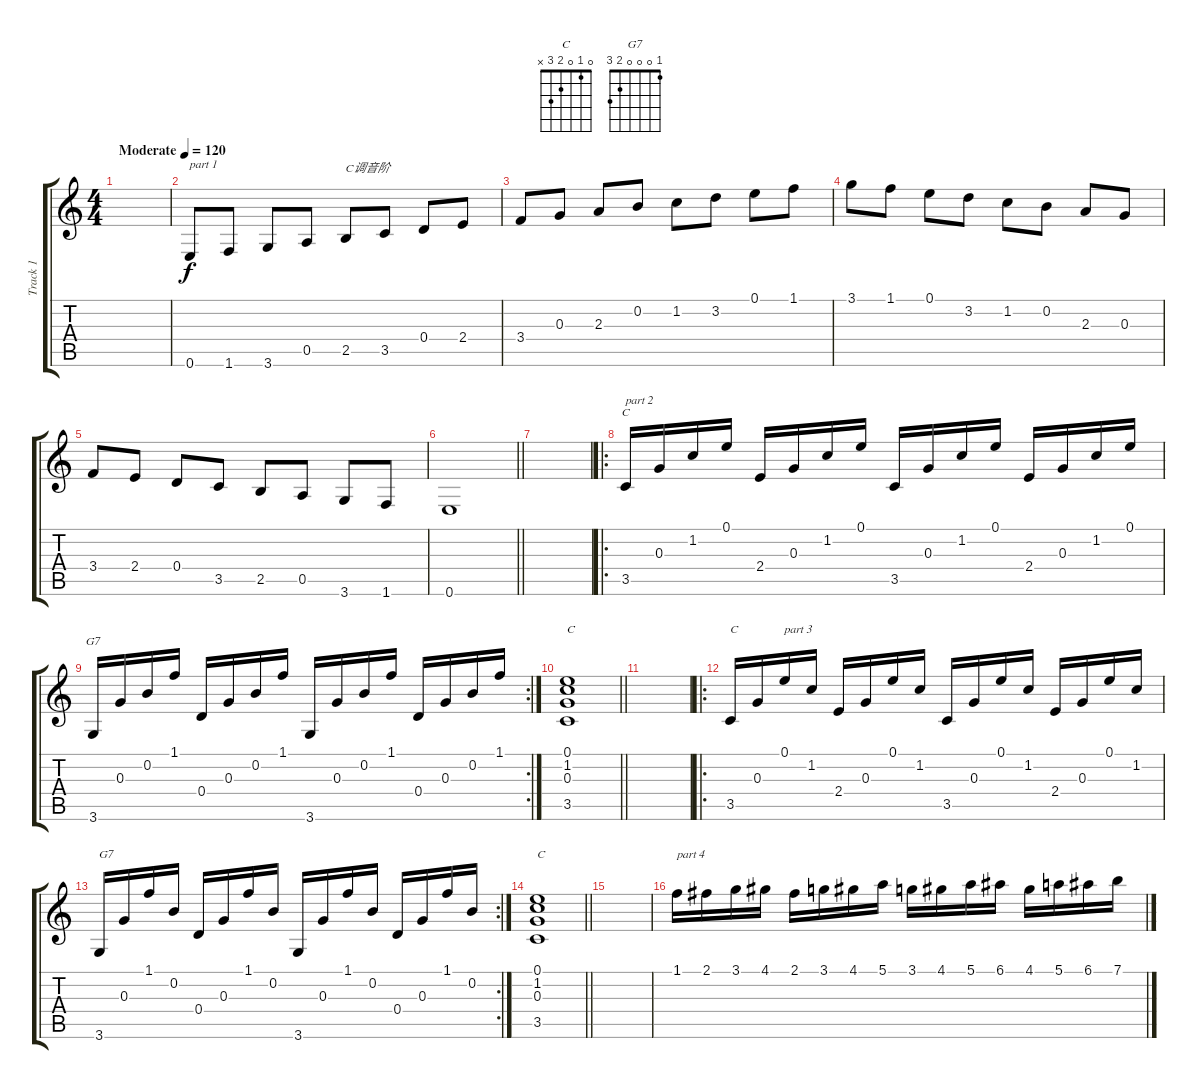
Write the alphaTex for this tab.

\track ("Track 1" "Track 1") {instrument acousticguitarsteel}
\staff {score tabs}
\tuning (E4 B3 G3 D3 A2 E2) {hide}
\chord ("C" 0 1 0 2 3 x)
\chord ("G7" 1 0 0 0 2 3)
\ts (4 4)
\tempo (120 "Moderate")
\clef g2
\ks c
|
0.6.8{txt "part 1"} 1.6.8 3.6.8 0.5.8 2.5.8{txt "C调音阶"} 3.5.8 0.4.8 2.4.8 |
3.4.8 0.3.8 2.3.8 0.2.8 1.2.8 3.2.8 0.1.8 1.1.8 |
3.1.8 1.1.8 0.1.8 3.2.8 1.2.8 0.2.8 2.3.8 0.3.8 |
3.4.8 2.4.8 0.4.8 3.5.8 2.5.8 0.5.8 3.6.8 1.6.8 |
\barLineRight lightlight
0.6.1 |
|
\ro
3.5.16{ch "C" txt "part 2"} 0.3.16 1.2.16 0.1.16 2.4.16 0.3.16 1.2.16 0.1.16 3.5.16 0.3.16 1.2.16 0.1.16 2.4.16 0.3.16 1.2.16 0.1.16 |
\rc 2
3.6.16{ch "G7"} 0.3.16 0.2.16 1.1.16 0.4.16 0.3.16 0.2.16 1.1.16 3.6.16 0.3.16 0.2.16 1.1.16 0.4.16 0.3.16 0.2.16 1.1.16 |
\barLineRight lightlight
(0.1 1.2 0.3 3.5).1{txt "C"} |
|
\ro
3.5.16{txt "C"} 0.3.16 0.1.16{txt "part 3"} 1.2.16 2.4.16 0.3.16 0.1.16 1.2.16 3.5.16 0.3.16 0.1.16 1.2.16 2.4.16 0.3.16 0.1.16 1.2.16 |
\rc 2
3.6.16{txt "G7"} 0.3.16 1.1.16 0.2.16 0.4.16 0.3.16 1.1.16 0.2.16 3.6.16 0.3.16 1.1.16 0.2.16 0.4.16 0.3.16 1.1.16 0.2.16 |
\barLineRight lightlight
(0.1 1.2 0.3 3.5).1{txt "C"} |
|
1.1.16{txt "part 4"} 2.1.16 3.1.16 4.1.16 2.1.16 3.1.16 4.1.16 5.1.16 3.1.16 4.1.16 5.1.16 6.1.16 4.1.16 5.1.16 6.1.16 7.1.16
